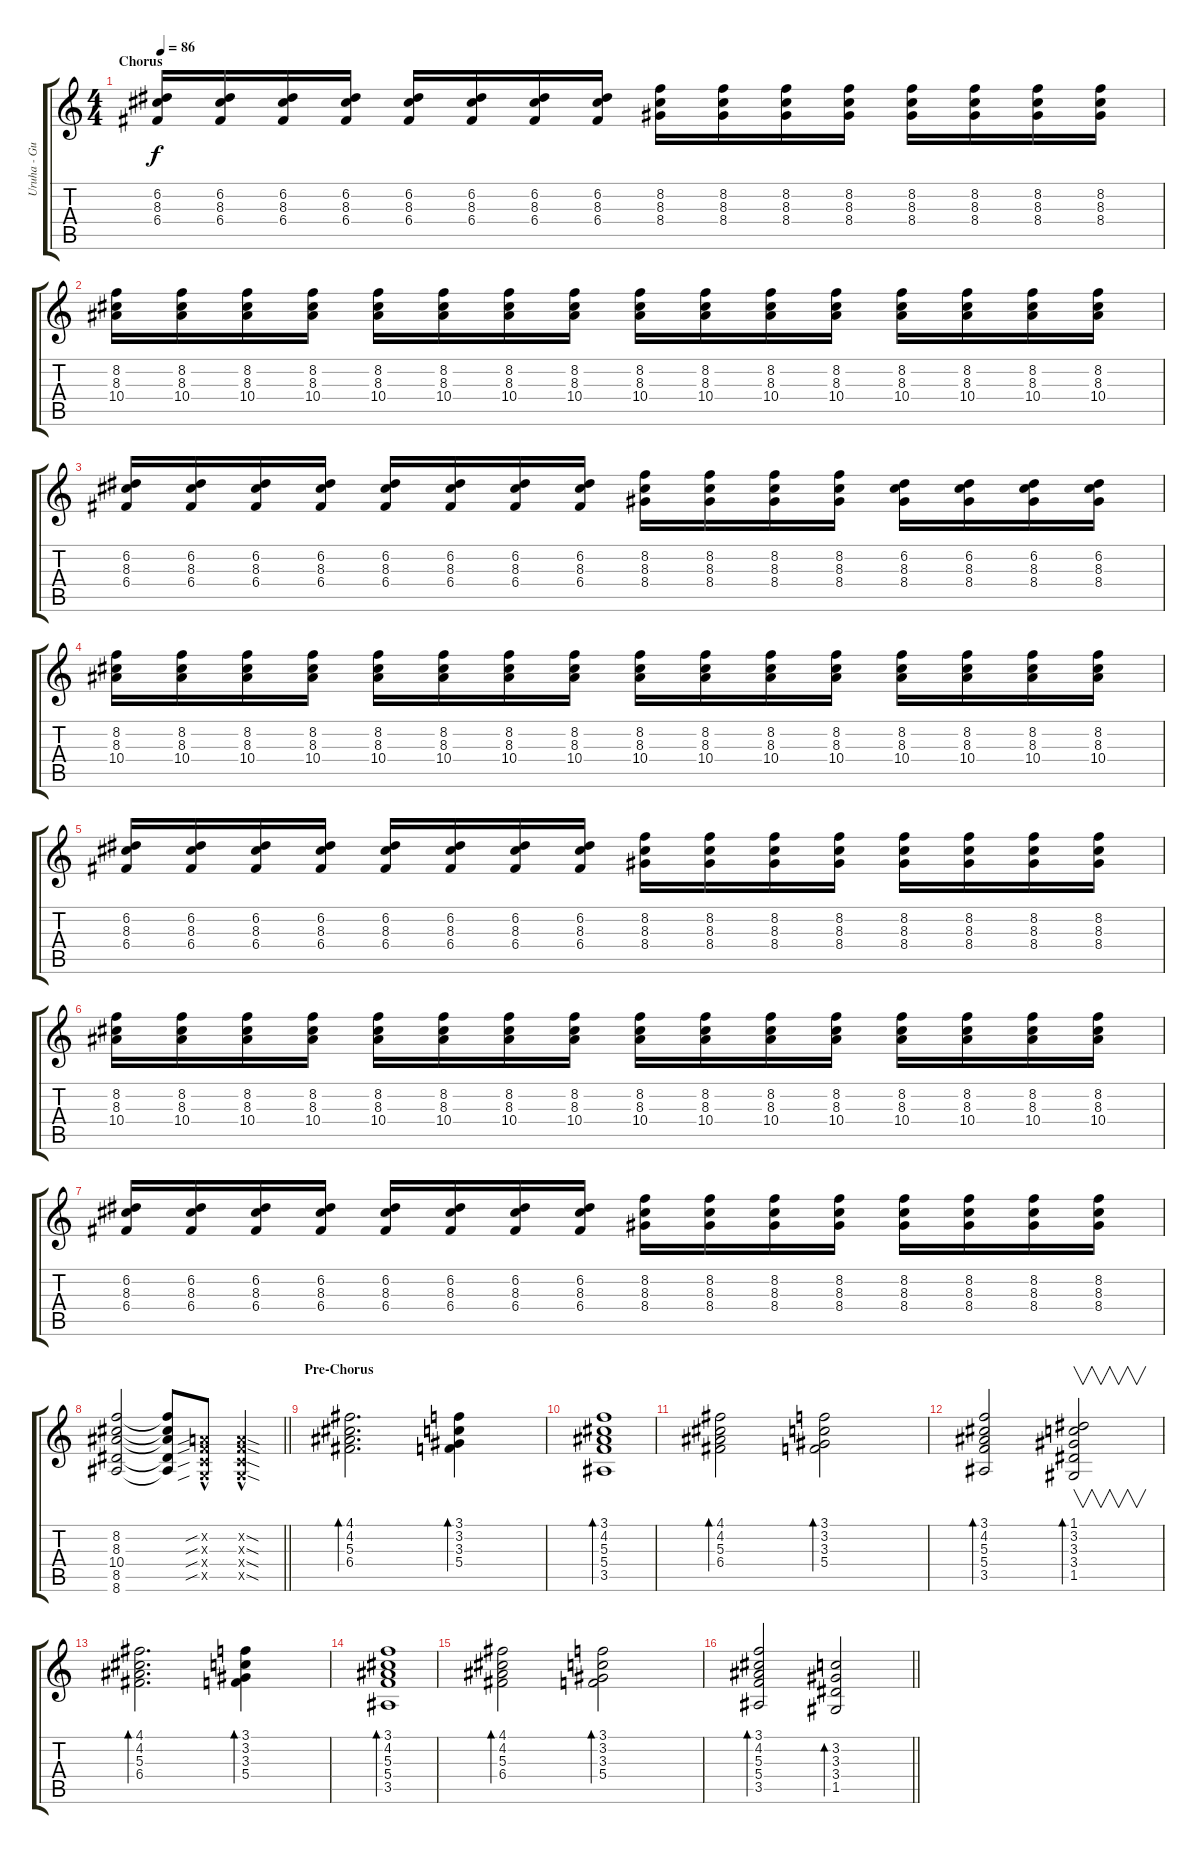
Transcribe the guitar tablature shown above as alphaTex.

\track ("Uruha - Guitar 1" "Uruha - Gu") {instrument overdrivenguitar}
\staff {score tabs}
\tuning (D4 A3 F3 C3 G2 D2) {hide}
\ts (4 4)
\section ("" "Chorus")
\tempo 86
\clef g2
\ks c
(6.2 8.3 6.4).16{dy f instrument overdrivenguitar} (6.2 8.3 6.4).16 (6.2 8.3 6.4).16 (6.2 8.3 6.4).16 (6.2 8.3 6.4).16 (6.2 8.3 6.4).16 (6.2 8.3 6.4).16 (6.2 8.3 6.4).16 (8.2 8.3 8.4).16 (8.2 8.3 8.4).16 (8.2 8.3 8.4).16 (8.2 8.3 8.4).16 (8.2 8.3 8.4).16 (8.2 8.3 8.4).16 (8.2 8.3 8.4).16 (8.2 8.3 8.4).16 |
(8.2 8.3 10.4).16 (8.2 8.3 10.4).16 (8.2 8.3 10.4).16 (8.2 8.3 10.4).16 (8.2 8.3 10.4).16 (8.2 8.3 10.4).16 (8.2 8.3 10.4).16 (8.2 8.3 10.4).16 (8.2 8.3 10.4).16 (8.2 8.3 10.4).16 (8.2 8.3 10.4).16 (8.2 8.3 10.4).16 (8.2 8.3 10.4).16 (8.2 8.3 10.4).16 (8.2 8.3 10.4).16 (8.2 8.3 10.4).16 |
(6.2 8.3 6.4).16 (6.2 8.3 6.4).16 (6.2 8.3 6.4).16 (6.2 8.3 6.4).16 (6.2 8.3 6.4).16 (6.2 8.3 6.4).16 (6.2 8.3 6.4).16 (6.2 8.3 6.4).16 (8.2 8.3 8.4).16 (8.2 8.3 8.4).16 (8.2 8.3 8.4).16 (8.2 8.3 8.4).16 (6.2 8.3 8.4).16 (6.2 8.3 8.4).16 (6.2 8.3 8.4).16 (6.2 8.3 8.4).16 |
(8.2 8.3 10.4).16 (8.2 8.3 10.4).16 (8.2 8.3 10.4).16 (8.2 8.3 10.4).16 (8.2 8.3 10.4).16 (8.2 8.3 10.4).16 (8.2 8.3 10.4).16 (8.2 8.3 10.4).16 (8.2 8.3 10.4).16 (8.2 8.3 10.4).16 (8.2 8.3 10.4).16 (8.2 8.3 10.4).16 (8.2 8.3 10.4).16 (8.2 8.3 10.4).16 (8.2 8.3 10.4).16 (8.2 8.3 10.4).16 |
(6.2 8.3 6.4).16 (6.2 8.3 6.4).16 (6.2 8.3 6.4).16 (6.2 8.3 6.4).16 (6.2 8.3 6.4).16 (6.2 8.3 6.4).16 (6.2 8.3 6.4).16 (6.2 8.3 6.4).16 (8.2 8.3 8.4).16 (8.2 8.3 8.4).16 (8.2 8.3 8.4).16 (8.2 8.3 8.4).16 (8.2 8.3 8.4).16 (8.2 8.3 8.4).16 (8.2 8.3 8.4).16 (8.2 8.3 8.4).16 |
(8.2 8.3 10.4).16 (8.2 8.3 10.4).16 (8.2 8.3 10.4).16 (8.2 8.3 10.4).16 (8.2 8.3 10.4).16 (8.2 8.3 10.4).16 (8.2 8.3 10.4).16 (8.2 8.3 10.4).16 (8.2 8.3 10.4).16 (8.2 8.3 10.4).16 (8.2 8.3 10.4).16 (8.2 8.3 10.4).16 (8.2 8.3 10.4).16 (8.2 8.3 10.4).16 (8.2 8.3 10.4).16 (8.2 8.3 10.4).16 |
(6.2 8.3 6.4).16 (6.2 8.3 6.4).16 (6.2 8.3 6.4).16 (6.2 8.3 6.4).16 (6.2 8.3 6.4).16 (6.2 8.3 6.4).16 (6.2 8.3 6.4).16 (6.2 8.3 6.4).16 (8.2 8.3 8.4).16 (8.2 8.3 8.4).16 (8.2 8.3 8.4).16 (8.2 8.3 8.4).16 (8.2 8.3 8.4).16 (8.2 8.3 8.4).16 (8.2 8.3 8.4).16 (8.2 8.3 8.4).16 |
\barLineRight lightlight
(8.2 8.3 10.4 8.5 8.6).2 (8.2{t} 8.3{t} 10.4{t} 8.5{t} 8.6{t}).8 (0.2{sib hac x} 0.3{sib hac x} 0.4{sib hac x} 0.5{sib hac x}).8 (0.2{sod hac x} 0.3{sod hac x} 0.4{sod hac x} 0.5{sod hac x}).4 |
\section ("" "Pre-Chorus")
(4.1 4.2 5.3 6.4).2{d bd 120 instrument electricguitarclean} (3.1 3.2 3.3 5.4).4{bd 60} |
(3.1 4.2 5.3 5.4 3.5).1{bd 120} |
(4.1 4.2 5.3 6.4).2{bd 60} (3.1 3.2 3.3 5.4).2{bd 60} |
(3.1 4.2 5.3 5.4 3.5).2{bd 120} (1.1 3.2 3.3 3.4 1.5).2{v bd 60} |
(4.1 4.2 5.3 6.4).2{d bd 120} (3.1 3.2 3.3 5.4).4{bd 60} |
(3.1 4.2 5.3 5.4 3.5).1{bd 120} |
(4.1 4.2 5.3 6.4).2{bd 60} (3.1 3.2 3.3 5.4).2{bd 60} |
\barLineRight lightlight
(3.1 4.2 5.3 5.4 3.5).2{bd 120} (3.2 3.3 3.4 1.5).2{bd 60}
